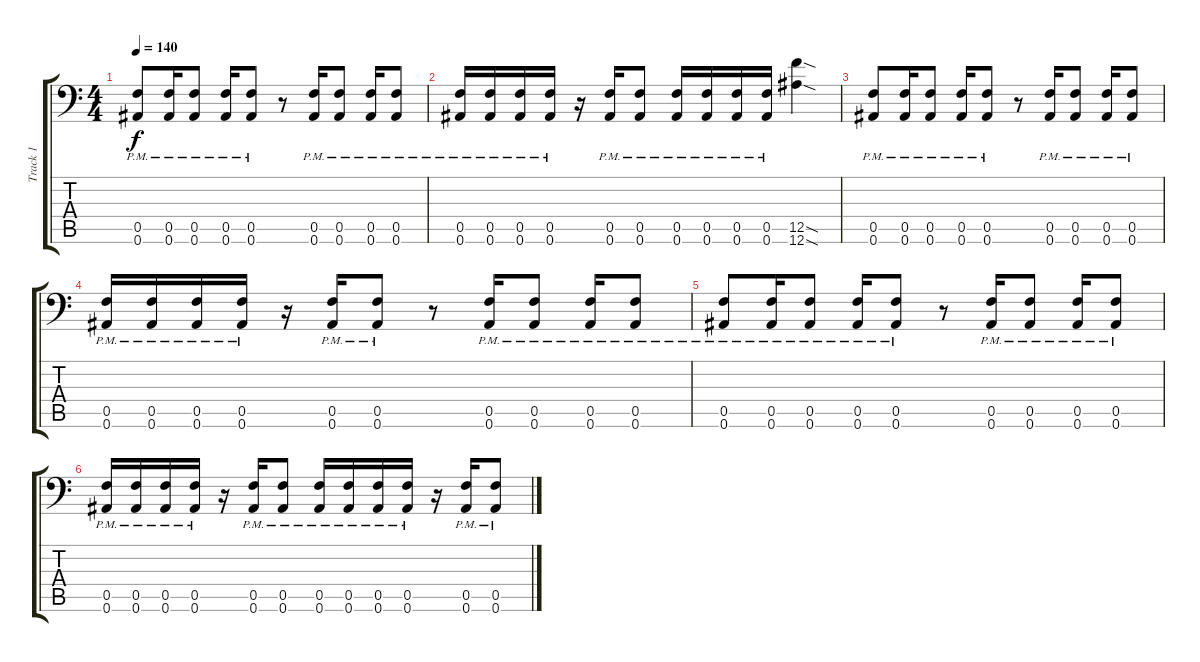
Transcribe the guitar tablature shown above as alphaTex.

\track ("Track 1" "Track 1") {instrument overdrivenguitar}
\staff {score tabs}
\tuning (C4 G3 Eb3 Bb2 F2 Bb1) {hide}
\ts (4 4)
\tempo 140
\clef f4
\ks c
(0.5{pm} 0.6{pm}).8{dy f} (0.5{pm} 0.6{pm}).16 (0.5{pm} 0.6{pm}).8 (0.5{pm} 0.6{pm}).16 (0.5{pm} 0.6{pm}).8 r.8 (0.5{pm} 0.6{pm}).16 (0.5{pm} 0.6{pm}).8 (0.5{pm} 0.6{pm}).16 (0.5{pm} 0.6{pm}).8 |
(0.5{pm} 0.6{pm}).16 (0.5{pm} 0.6{pm}).16 (0.5{pm} 0.6{pm}).16 (0.5{pm} 0.6{pm}).16 r.16 (0.5{pm} 0.6{pm}).16 (0.5{pm} 0.6{pm}).8 (0.5{pm} 0.6{pm}).16 (0.5{pm} 0.6{pm}).16 (0.5{pm} 0.6{pm}).16 (0.5{pm} 0.6{pm}).16 (12.5{sod} 12.6{sod}).4 |
(0.5{pm} 0.6{pm}).8 (0.5{pm} 0.6{pm}).16 (0.5{pm} 0.6{pm}).8 (0.5{pm} 0.6{pm}).16 (0.5{pm} 0.6{pm}).8 r.8 (0.5{pm} 0.6{pm}).16 (0.5{pm} 0.6{pm}).8 (0.5{pm} 0.6{pm}).16 (0.5{pm} 0.6{pm}).8 |
(0.5{pm} 0.6{pm}).16 (0.5{pm} 0.6{pm}).16 (0.5{pm} 0.6{pm}).16 (0.5{pm} 0.6{pm}).16 r.16 (0.5{pm} 0.6{pm}).16 (0.5{pm} 0.6{pm}).8 r.8 (0.5{pm} 0.6{pm}).16 (0.5{pm} 0.6{pm}).8 (0.5{pm} 0.6{pm}).16 (0.5{pm} 0.6{pm}).8 |
(0.5{pm} 0.6{pm}).8 (0.5{pm} 0.6{pm}).16 (0.5{pm} 0.6{pm}).8 (0.5{pm} 0.6{pm}).16 (0.5{pm} 0.6{pm}).8 r.8 (0.5{pm} 0.6{pm}).16 (0.5{pm} 0.6{pm}).8 (0.5{pm} 0.6{pm}).16 (0.5{pm} 0.6{pm}).8 |
(0.5{pm} 0.6{pm}).16 (0.5{pm} 0.6{pm}).16 (0.5{pm} 0.6{pm}).16 (0.5{pm} 0.6{pm}).16 r.16 (0.5{pm} 0.6{pm}).16 (0.5{pm} 0.6{pm}).8 (0.5{pm} 0.6{pm}).16 (0.5{pm} 0.6{pm}).16 (0.5{pm} 0.6{pm}).16 (0.5{pm} 0.6{pm}).16 r.16 (0.5{pm} 0.6{pm}).16 (0.5{pm} 0.6{pm}).8
